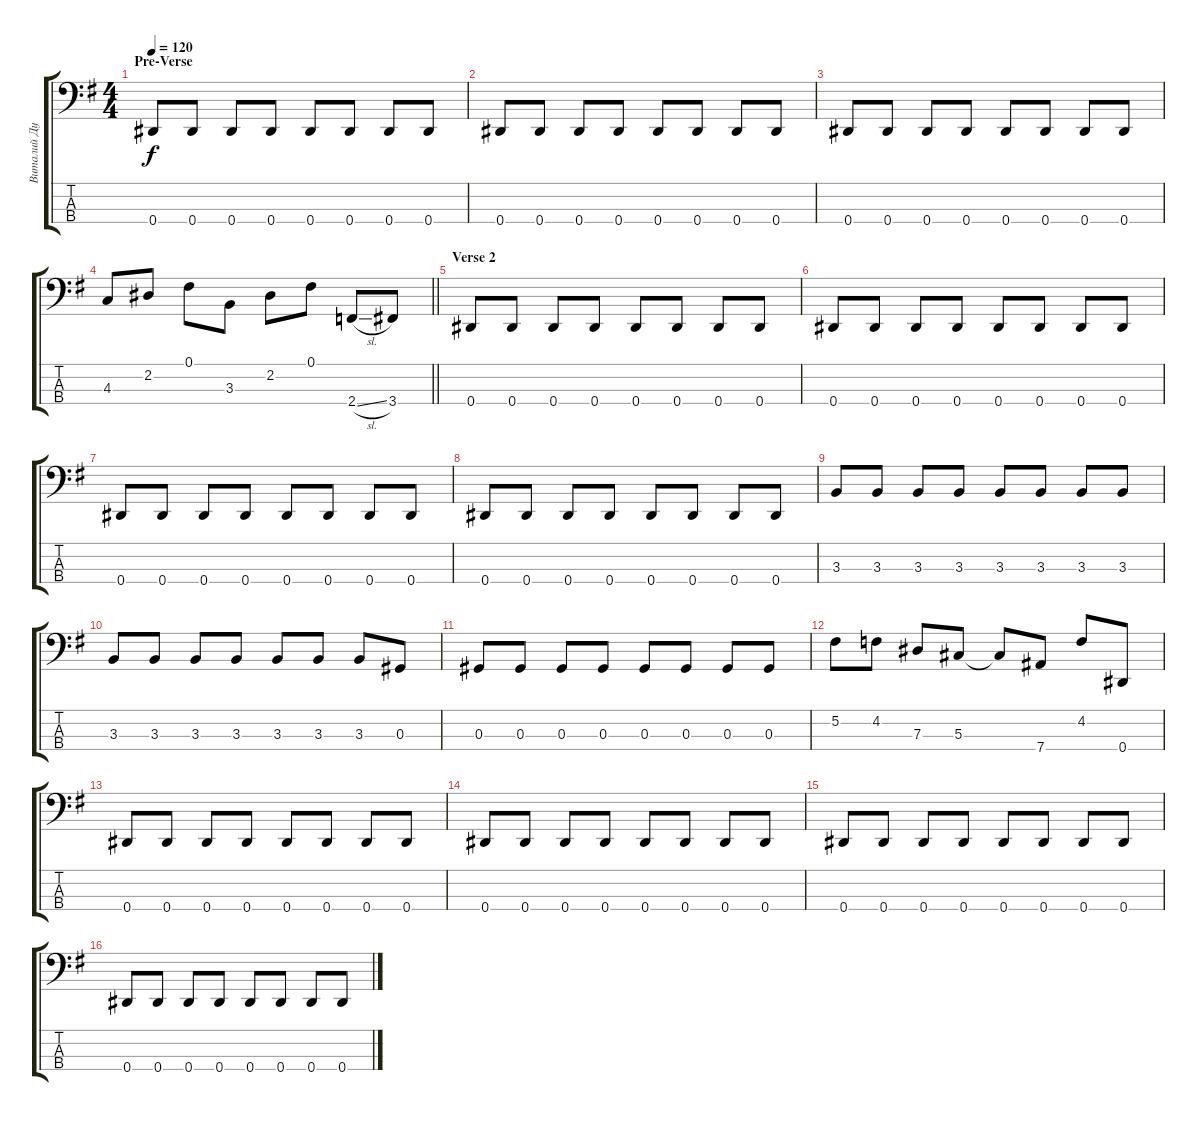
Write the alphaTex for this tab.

\track ("Виталий Дубинин" "Виталий Ду") {instrument electricbassfinger}
\staff {score tabs}
\tuning (Gb2 Db2 Ab1 Eb1) {hide}
\ts (4 4)
\section ("" "Pre-Verse")
\tempo 120
\clef f4
\ks g
0.4.8{dy f} 0.4.8 0.4.8 0.4.8 0.4.8 0.4.8 0.4.8 0.4.8 |
0.4.8 0.4.8 0.4.8 0.4.8 0.4.8 0.4.8 0.4.8 0.4.8 |
0.4.8 0.4.8 0.4.8 0.4.8 0.4.8 0.4.8 0.4.8 0.4.8 |
\barLineRight lightlight
4.3.8 2.2.8 0.1.8 3.3.8 2.2.8 0.1.8 2.4{sl}.8 3.4.8 |
\section ("" "Verse 2")
0.4.8 0.4.8 0.4.8 0.4.8 0.4.8 0.4.8 0.4.8 0.4.8 |
0.4.8 0.4.8 0.4.8 0.4.8 0.4.8 0.4.8 0.4.8 0.4.8 |
0.4.8 0.4.8 0.4.8 0.4.8 0.4.8 0.4.8 0.4.8 0.4.8 |
0.4.8 0.4.8 0.4.8 0.4.8 0.4.8 0.4.8 0.4.8 0.4.8 |
3.3.8 3.3.8 3.3.8 3.3.8 3.3.8 3.3.8 3.3.8 3.3.8 |
3.3.8 3.3.8 3.3.8 3.3.8 3.3.8 3.3.8 3.3.8 0.3.8 |
0.3.8 0.3.8 0.3.8 0.3.8 0.3.8 0.3.8 0.3.8 0.3.8 |
5.2.8 4.2.8 7.3.8 5.3.8 5.3{t}.8 7.4.8 4.2.8 0.4.8 |
0.4.8 0.4.8 0.4.8 0.4.8 0.4.8 0.4.8 0.4.8 0.4.8 |
0.4.8 0.4.8 0.4.8 0.4.8 0.4.8 0.4.8 0.4.8 0.4.8 |
0.4.8 0.4.8 0.4.8 0.4.8 0.4.8 0.4.8 0.4.8 0.4.8 |
0.4.8 0.4.8 0.4.8 0.4.8 0.4.8 0.4.8 0.4.8 0.4.8
